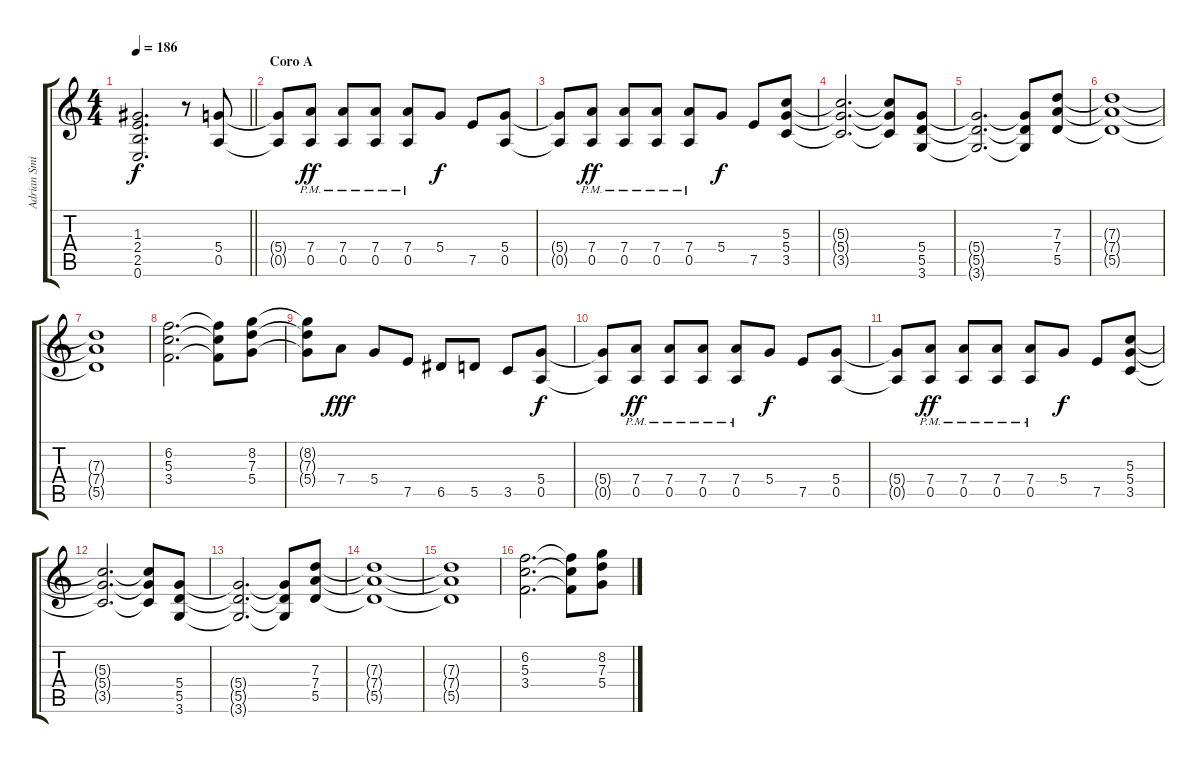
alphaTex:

\track ("Adrian Smith" "Adrian Smi") {instrument distortionguitar}
\staff {score tabs}
\tuning (E4 B3 G3 D3 A2 E2) {hide}
\ts (4 4)
\tempo 186
\clef g2
\barLineRight lightlight
\ks c
(1.3{t} 2.4{t} 2.5{t} 0.6{t}).2{d dy f} r.8 (5.4 0.5).8 |
\section ("" "Coro A")
(5.4{t} 0.5{t}).8 (7.4{pm} 0.5{pm}).8{dy ff} (7.4{pm} 0.5{pm}).8 (7.4{pm} 0.5{pm}).8 (7.4{pm} 0.5{pm}).8 5.4.8{dy f} 7.5.8 (5.4 0.5).8 |
(5.4{t} 0.5{t}).8 (7.4{pm} 0.5{pm}).8{dy ff} (7.4{pm} 0.5{pm}).8 (7.4{pm} 0.5{pm}).8 (7.4{pm} 0.5{pm}).8 5.4.8{dy f} 7.5.8 (5.3 5.4 3.5).8 |
(5.3{t} 5.4{t} 3.5{t}).2{d} (5.3{t} 5.4{t} 3.5{t}).8 (5.4 5.5 3.6).8 |
(5.4{t} 5.5{t} 3.6{t}).2{d} (5.4{t} 5.5{t} 3.6{t}).8 (7.3 7.4 5.5).8 |
(7.3{t} 7.4{t} 5.5{t}).1 |
(7.3{t} 7.4{t} 5.5{t}).1 |
(6.2 5.3 3.4).2{d} (6.2{t} 5.3{t} 3.4{t}).8 (8.2 7.3 5.4).8 |
(8.2{t} 7.3{t} 5.4{t}).8 7.4.8{dy fff} 5.4.8 7.5.8 6.5.8 5.5.8 3.5.8 (5.4 0.5).8{dy f} |
(5.4{t} 0.5{t}).8 (7.4{pm} 0.5{pm}).8{dy ff} (7.4{pm} 0.5{pm}).8 (7.4{pm} 0.5{pm}).8 (7.4{pm} 0.5{pm}).8 5.4.8{dy f} 7.5.8 (5.4 0.5).8 |
(5.4{t} 0.5{t}).8 (7.4{pm} 0.5{pm}).8{dy ff} (7.4{pm} 0.5{pm}).8 (7.4{pm} 0.5{pm}).8 (7.4{pm} 0.5{pm}).8 5.4.8{dy f} 7.5.8 (5.3 5.4 3.5).8 |
(5.3{t} 5.4{t} 3.5{t}).2{d} (5.3{t} 5.4{t} 3.5{t}).8 (5.4 5.5 3.6).8 |
(5.4{t} 5.5{t} 3.6{t}).2{d} (5.4{t} 5.5{t} 3.6{t}).8 (7.3 7.4 5.5).8 |
(7.3{t} 7.4{t} 5.5{t}).1 |
(7.3{t} 7.4{t} 5.5{t}).1 |
(6.2 5.3 3.4).2{d} (6.2{t} 5.3{t} 3.4{t}).8 (8.2 7.3 5.4).8
